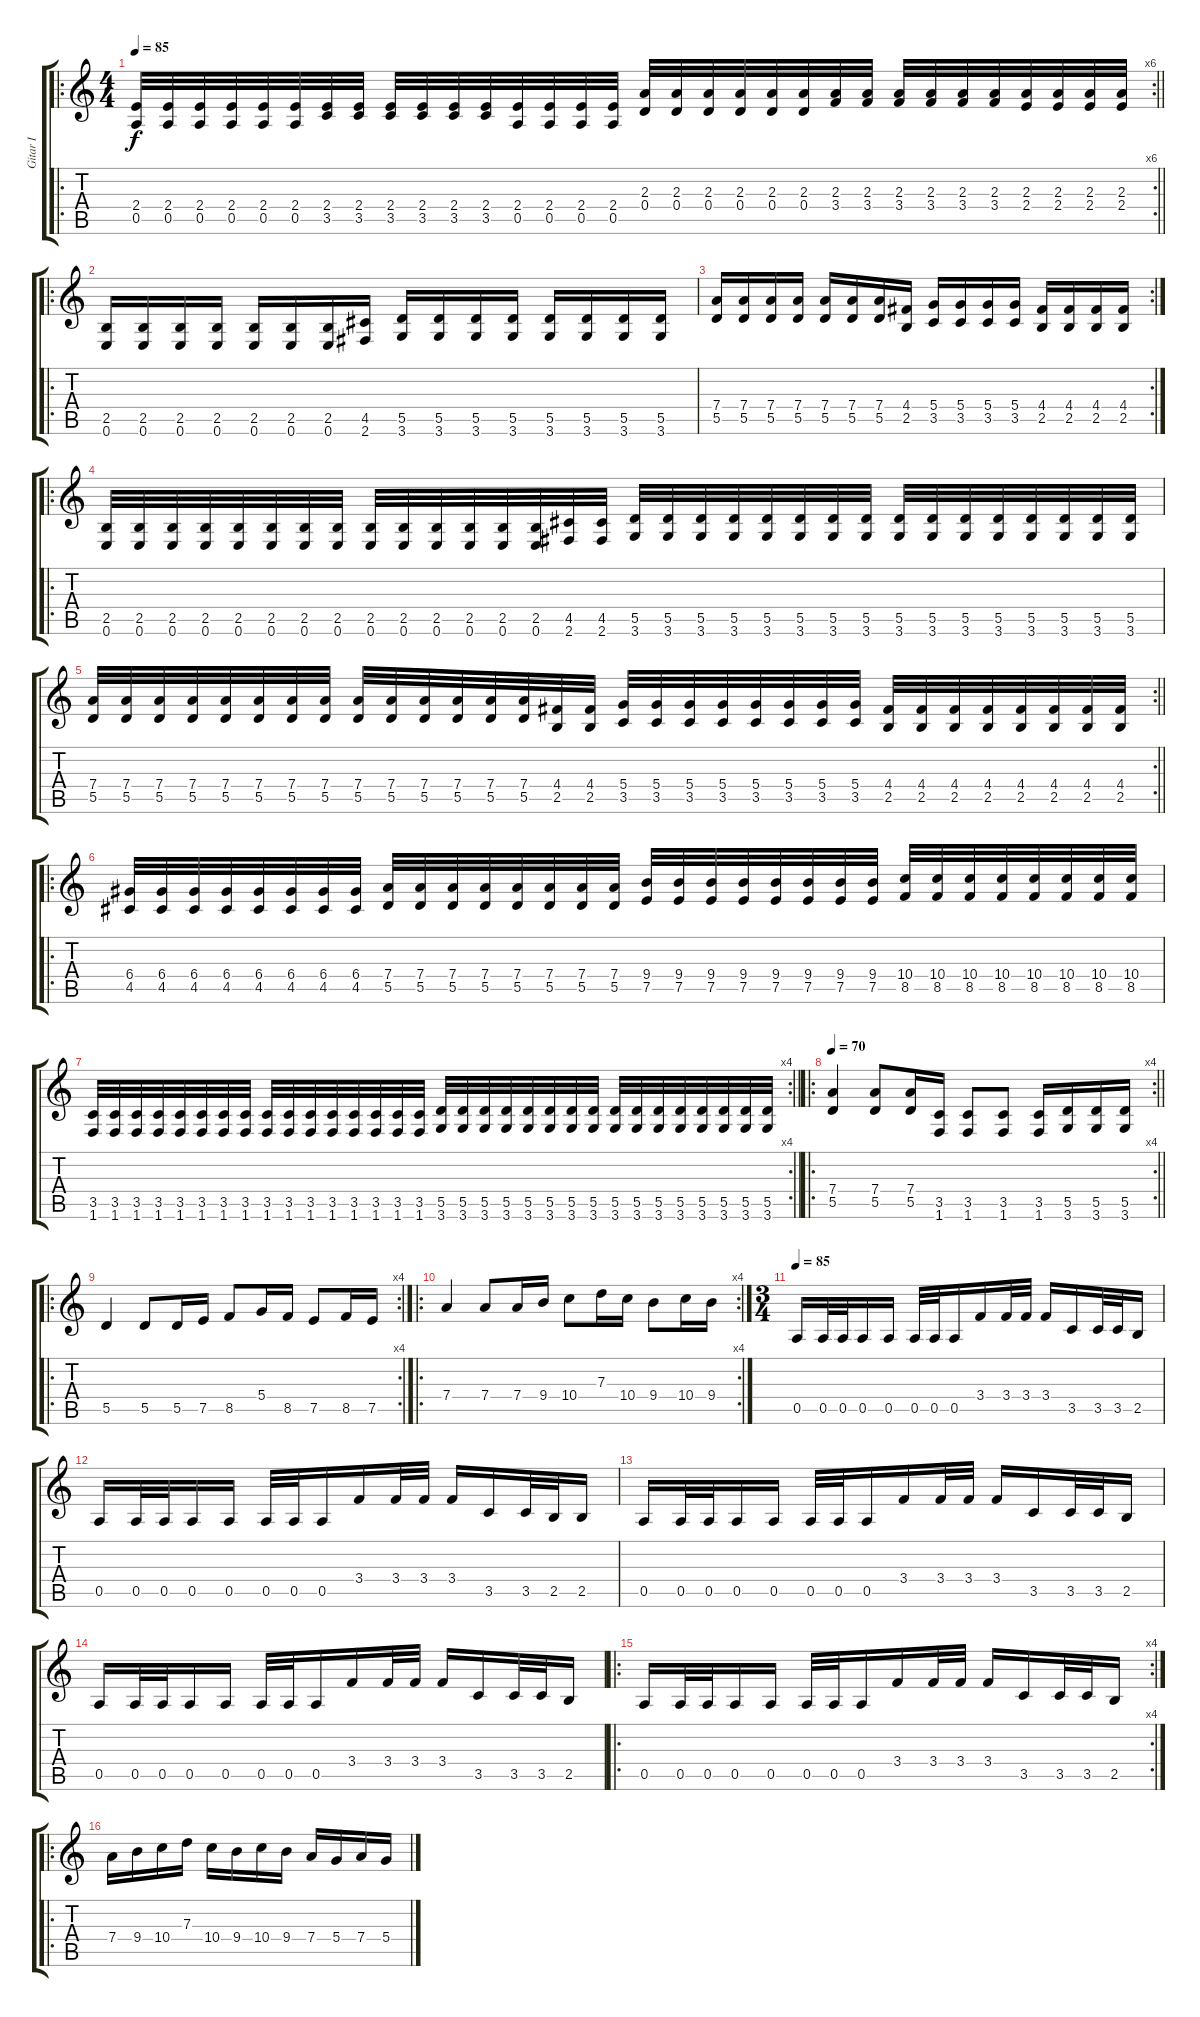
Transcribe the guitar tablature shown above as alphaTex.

\track ("Gitar I" "Gitar I") {instrument distortionguitar}
\staff {score tabs}
\tuning (E4 B3 G3 D3 A2 E2) {hide}
\ro
\rc 6
\ts (4 4)
\tempo 85
\clef g2
\barLineRight lightlight
\ks c
(2.4 0.5).32{dy f} (2.4 0.5).32 (2.4 0.5).32 (2.4 0.5).32 (2.4 0.5).32 (2.4 0.5).32 (2.4 3.5).32 (2.4 3.5).32 (2.4 3.5).32 (2.4 3.5).32 (2.4 3.5).32 (2.4 3.5).32 (2.4 0.5).32 (2.4 0.5).32 (2.4 0.5).32 (2.4 0.5).32 (2.3 0.4).32 (2.3 0.4).32 (2.3 0.4).32 (2.3 0.4).32 (2.3 0.4).32 (2.3 0.4).32 (2.3 3.4).32 (2.3 3.4).32 (2.3 3.4).32 (2.3 3.4).32 (2.3 3.4).32 (2.3 3.4).32 (2.3 2.4).32 (2.3 2.4).32 (2.3 2.4).32 (2.3 2.4).32 |
\ro
(2.5 0.6).16 (2.5 0.6).16 (2.5 0.6).16 (2.5 0.6).16 (2.5 0.6).16 (2.5 0.6).16 (2.5 0.6).16 (4.5 2.6).16 (5.5 3.6).16 (5.5 3.6).16 (5.5 3.6).16 (5.5 3.6).16 (5.5 3.6).16 (5.5 3.6).16 (5.5 3.6).16 (5.5 3.6).16 |
\rc 2
(7.4 5.5).16 (7.4 5.5).16 (7.4 5.5).16 (7.4 5.5).16 (7.4 5.5).16 (7.4 5.5).16 (7.4 5.5).16 (4.4 2.5).16 (5.4 3.5).16 (5.4 3.5).16 (5.4 3.5).16 (5.4 3.5).16 (4.4 2.5).16 (4.4 2.5).16 (4.4 2.5).16 (4.4 2.5).16 |
\ro
(2.5 0.6).32 (2.5 0.6).32 (2.5 0.6).32 (2.5 0.6).32 (2.5 0.6).32 (2.5 0.6).32 (2.5 0.6).32 (2.5 0.6).32 (2.5 0.6).32 (2.5 0.6).32 (2.5 0.6).32 (2.5 0.6).32 (2.5 0.6).32 (2.5 0.6).32 (4.5 2.6).32 (4.5 2.6).32 (5.5 3.6).32 (5.5 3.6).32 (5.5 3.6).32 (5.5 3.6).32 (5.5 3.6).32 (5.5 3.6).32 (5.5 3.6).32 (5.5 3.6).32 (5.5 3.6).32 (5.5 3.6).32 (5.5 3.6).32 (5.5 3.6).32 (5.5 3.6).32 (5.5 3.6).32 (5.5 3.6).32 (5.5 3.6).32 |
\rc 2
\barLineRight lightlight
(7.4 5.5).32 (7.4 5.5).32 (7.4 5.5).32 (7.4 5.5).32 (7.4 5.5).32 (7.4 5.5).32 (7.4 5.5).32 (7.4 5.5).32 (7.4 5.5).32 (7.4 5.5).32 (7.4 5.5).32 (7.4 5.5).32 (7.4 5.5).32 (7.4 5.5).32 (4.4 2.5).32 (4.4 2.5).32 (5.4 3.5).32 (5.4 3.5).32 (5.4 3.5).32 (5.4 3.5).32 (5.4 3.5).32 (5.4 3.5).32 (5.4 3.5).32 (5.4 3.5).32 (4.4 2.5).32 (4.4 2.5).32 (4.4 2.5).32 (4.4 2.5).32 (4.4 2.5).32 (4.4 2.5).32 (4.4 2.5).32 (4.4 2.5).32 |
\ro
(6.4 4.5).32 (6.4 4.5).32 (6.4 4.5).32 (6.4 4.5).32 (6.4 4.5).32 (6.4 4.5).32 (6.4 4.5).32 (6.4 4.5).32 (7.4 5.5).32 (7.4 5.5).32 (7.4 5.5).32 (7.4 5.5).32 (7.4 5.5).32 (7.4 5.5).32 (7.4 5.5).32 (7.4 5.5).32 (9.4 7.5).32 (9.4 7.5).32 (9.4 7.5).32 (9.4 7.5).32 (9.4 7.5).32 (9.4 7.5).32 (9.4 7.5).32 (9.4 7.5).32 (10.4 8.5).32 (10.4 8.5).32 (10.4 8.5).32 (10.4 8.5).32 (10.4 8.5).32 (10.4 8.5).32 (10.4 8.5).32 (10.4 8.5).32 |
\rc 4
\barLineRight lightlight
(3.5 1.6).32 (3.5 1.6).32 (3.5 1.6).32 (3.5 1.6).32 (3.5 1.6).32 (3.5 1.6).32 (3.5 1.6).32 (3.5 1.6).32 (3.5 1.6).32 (3.5 1.6).32 (3.5 1.6).32 (3.5 1.6).32 (3.5 1.6).32 (3.5 1.6).32 (3.5 1.6).32 (3.5 1.6).32 (5.5 3.6).32 (5.5 3.6).32 (5.5 3.6).32 (5.5 3.6).32 (5.5 3.6).32 (5.5 3.6).32 (5.5 3.6).32 (5.5 3.6).32 (5.5 3.6).32 (5.5 3.6).32 (5.5 3.6).32 (5.5 3.6).32 (5.5 3.6).32 (5.5 3.6).32 (5.5 3.6).32 (5.5 3.6).32 |
\ro
\rc 4
\tempo 70
\barLineRight lightlight
(7.4 5.5).4 (7.4 5.5).8 (7.4 5.5).16 (3.5 1.6).16 (3.5 1.6).8 (3.5 1.6).8 (3.5 1.6).16 (5.5 3.6).16 (5.5 3.6).16 (5.5 3.6).16 |
\ro
\rc 4
5.5.4 5.5.8 5.5.16 7.5.16 8.5.8 5.4.16 8.5.16 7.5.8 8.5.16 7.5.16 |
\ro
\rc 4
7.4.4 7.4.8 7.4.16 9.4.16 10.4.8 7.3.16 10.4.16 9.4.8 10.4.16 9.4.16 |
\ts (3 4)
\tempo 85
0.5.16 0.5.32 0.5.32 0.5.16 0.5.16 0.5.32 0.5.32 0.5.16 3.4.16 3.4.32 3.4.32 3.4.16 3.5.16 3.5.32 3.5.32 2.5.16 |
0.5.16 0.5.32 0.5.32 0.5.16 0.5.16 0.5.32 0.5.32 0.5.16 3.4.16 3.4.32 3.4.32 3.4.16 3.5.16 3.5.32 2.5.32 2.5.16 |
0.5.16 0.5.32 0.5.32 0.5.16 0.5.16 0.5.32 0.5.32 0.5.16 3.4.16 3.4.32 3.4.32 3.4.16 3.5.16 3.5.32 3.5.32 2.5.16 |
0.5.16 0.5.32 0.5.32 0.5.16 0.5.16 0.5.32 0.5.32 0.5.16 3.4.16 3.4.32 3.4.32 3.4.16 3.5.16 3.5.32 3.5.32 2.5.16 |
\ro
\rc 4
0.5.16 0.5.32 0.5.32 0.5.16 0.5.16 0.5.32 0.5.32 0.5.16 3.4.16 3.4.32 3.4.32 3.4.16 3.5.16 3.5.32 3.5.32 2.5.16 |
\ro
7.4.16 9.4.16 10.4.16 7.3.16 10.4.16 9.4.16 10.4.16 9.4.16 7.4.16 5.4.16 7.4.16 5.4.16
